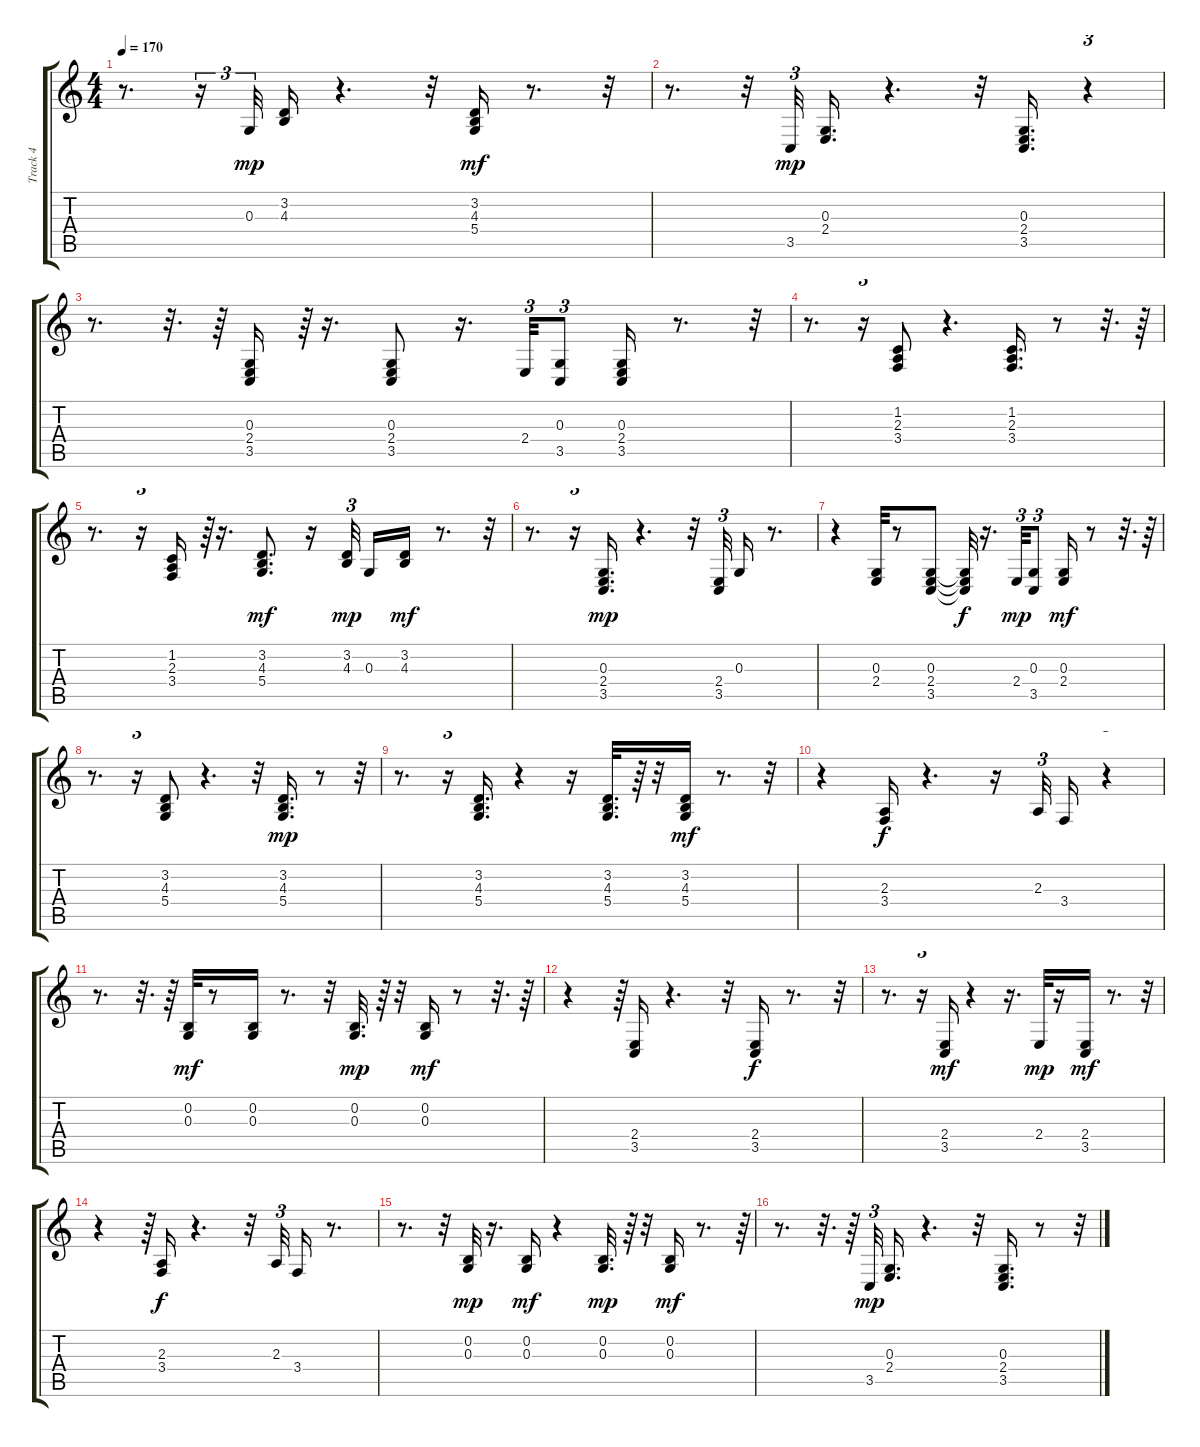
\track ("Track 4" "Track 4") {instrument acousticgrandpiano}
\staff {score tabs}
\tuning (E4 B3 G3 D3 A2 E2) {hide}
\ts (4 4)
\tempo 170
\clef g2
\ks c
r.8{d dy f} r.16{tu (3 2)} 0.3.32{tu (3 2) dy mp} (3.2 4.3).16 r.4{d} r.32 (3.2 4.3 5.4).16{dy mf} r.8{d} r.32 |
r.8{d} r.32 3.5.32{tu (3 2) dy mp} (0.3 2.4).16{d} r.4{d} r.32 (0.3 2.4 3.5).16{d} r.4{tu (3 2)} |
r.8{d} r.32{d} r.64 (0.3 2.4 3.5).16 r.64{tu (3 2)} r.16{d} (0.3 2.4 3.5).8 r.16{d} 2.4.32{tu (3 2)} (0.3 3.5).8{tu (3 2)} (0.3 2.4 3.5).16 r.8{d} r.32{tu (3 2)} |
r.8{d} r.16{tu (3 2)} (1.2 2.3 3.4).8 r.4{d} (1.2 2.3 3.4).16{d} r.8 r.32{d} r.64 |
r.8{d} r.16{tu (3 2)} (1.2 2.3 3.4).16 r.64{tu (3 2)} r.16{d} (3.2 4.3 5.4).8{d dy mf} r.16 (3.2 4.3).32{tu (3 2) dy mp} 0.3.16 (3.2 4.3).16{dy mf} r.8{d} r.32{tu (3 2)} |
r.8{d} r.16{tu (3 2)} (0.3 2.4 3.5).16{d dy mp} r.4{d} r.32 (2.4 3.5).32{tu (3 2)} 0.3.16 r.8{d} |
r.4 (0.3 2.4).32 r.8 (0.3 2.4 3.5).8 (0.3{t} 2.4{t} 3.5{t}).32{dy f} r.16{d} 2.4.32{tu (3 2) dy mp} (0.3 3.5).8{tu (3 2)} (0.3 2.4).16{dy mf} r.8 r.32{d} r.64 |
r.8{d} r.16{tu (3 2)} (3.2 4.3 5.4).8 r.4{d} r.32 (3.2 4.3 5.4).16{d dy mp} r.8 r.32{tu (3 2)} |
r.8{d} r.16{tu (3 2)} (3.2 4.3 5.4).16{d} r.4 r.16 (3.2 4.3 5.4).32{d} r.64 r.32 (3.2 4.3 5.4).16{dy mf} r.8{d} r.32 |
r.4 (2.3 3.4).16{dy f} r.4{d} r.16 2.3.32{tu (3 2)} 3.4.16 r.4{tu (3 2)} |
r.8{d} r.32{d} r.64 (0.2 0.3).32{dy mf} r.8 (0.2 0.3).16 r.8{d} r.32 (0.2 0.3).32{d dy mp} r.64 r.32 (0.2 0.3).16{dy mf} r.8 r.32{d} r.64 |
r.4 r.64{tu (3 2)} (2.4 3.5).16 r.4{d} r.32 (2.4 3.5).16{dy f} r.8{d} r.32{tu (3 2)} |
r.8{d} r.16{tu (3 2)} (2.4 3.5).16{dy mf} r.4 r.16{d} 2.4.32{dy mp} r.16 (2.4 3.5).16{dy mf} r.8{d} r.32{tu (3 2)} |
r.4 r.64{tu (3 2)} (2.3 3.4).16{dy f} r.4{d} r.32 2.3.32{tu (3 2)} 3.4.16 r.8{d} |
r.8{d} r.32 (0.2 0.3).32{dy mp} r.16{d} (0.2 0.3).16{dy mf} r.4 (0.2 0.3).32{d dy mp} r.64 r.32 (0.2 0.3).16{dy mf} r.8{d} r.64{tu (3 2)} |
r.8{d} r.32{d} r.64 3.5.32{tu (3 2) dy mp} (0.3 2.4).16{d} r.4{d} r.32 (0.3 2.4 3.5).16{d} r.8 r.32{tu (3 2)}
